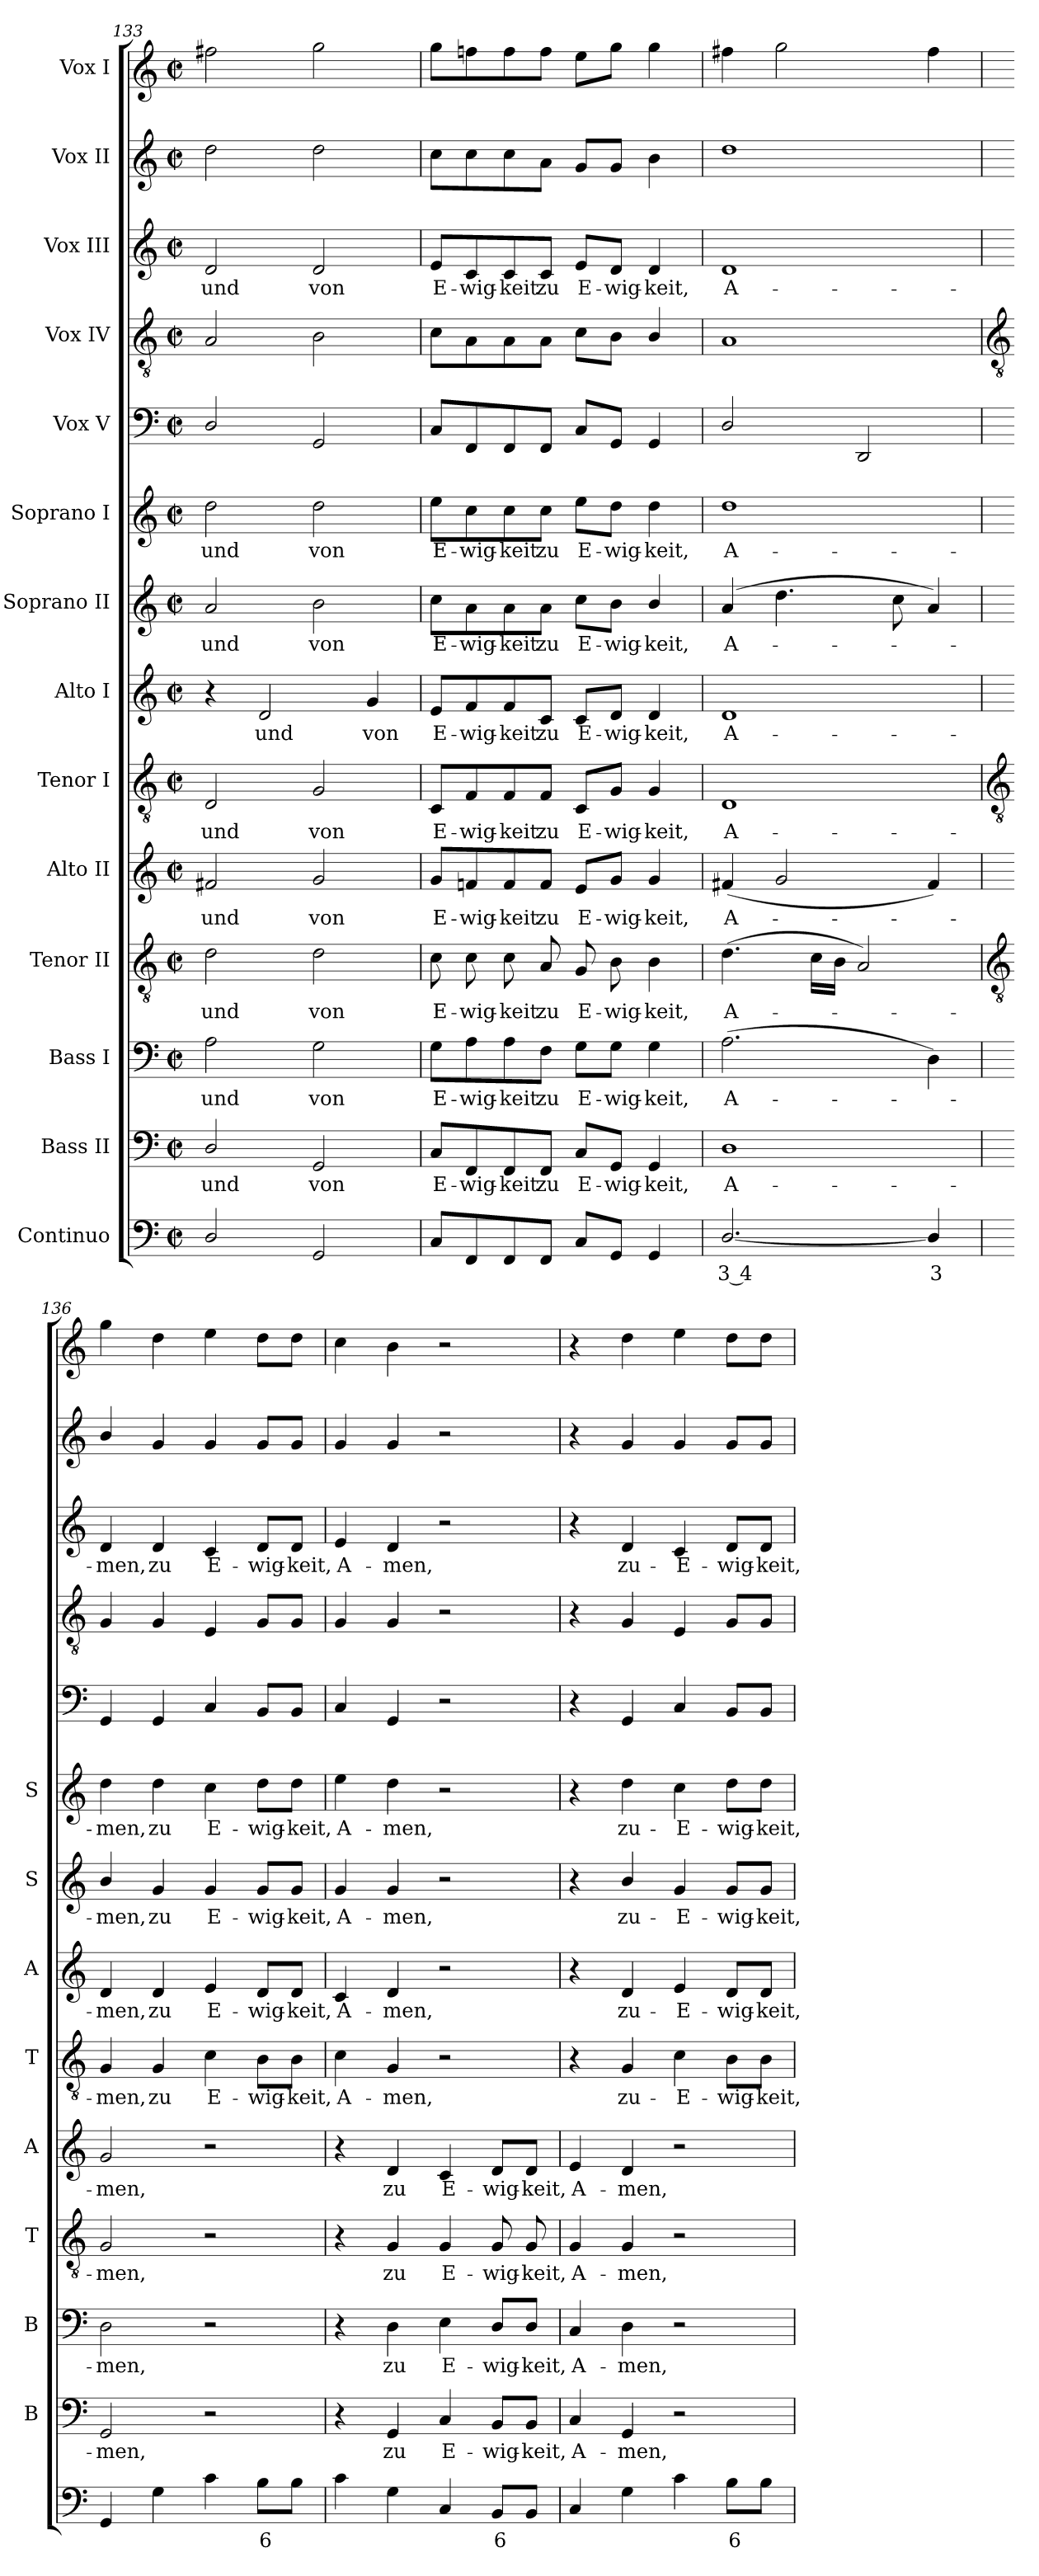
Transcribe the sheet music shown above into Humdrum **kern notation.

**kern	**text	**kern	**text	**kern	**text	**kern	**text	**kern	**text	**kern	**text	**kern	**text	**kern	**text	**kern	**text	**kern	**kern	**kern	**text	**kern	**kern
*part14	*part14	*part13	*part13	*part12	*part12	*part11	*part11	*part10	*part10	*part9	*part9	*part8	*part8	*part7	*part7	*part6	*part6	*part5	*part4	*part3	*part3	*part2	*part1
*staff14	*staff14	*staff13	*staff13	*staff12	*staff12	*staff11	*staff11	*staff10	*staff10	*staff9	*staff9	*staff8	*staff8	*staff7	*staff7	*staff6	*staff6	*staff5	*staff4	*staff3	*staff3	*staff2	*staff1
*I"Continuo	*	*I"Bass II	*	*I"Bass I	*	*I"Tenor II	*	*I"Alto II	*	*I"Tenor I	*	*I"Alto I	*	*I"Soprano II	*	*I"Soprano I	*	*I"Vox V	*I"Vox IV	*I"Vox III	*	*I"Vox II	*I"Vox I
*	*	*I'B	*	*I'B	*	*I'T	*	*I'A	*	*I'T	*	*I'A	*	*I'S	*	*I'S	*	*	*	*	*	*	*
*clefF4	*	*clefF4	*	*clefF4	*	*clefGv2	*	*clefG2	*	*clefGv2	*	*clefG2	*	*clefG2	*	*clefG2	*	*clefF4	*clefGv2	*clefG2	*	*clefG2	*clefG2
*k[]	*	*k[]	*	*k[]	*	*k[]	*	*k[]	*	*k[]	*	*k[]	*	*k[]	*	*k[]	*	*k[]	*k[]	*k[]	*	*k[]	*k[]
*C:	*	*C:	*	*C:	*	*C:	*	*C:	*	*C:	*	*C:	*	*C:	*	*C:	*	*C:	*C:	*C:	*	*C:	*C:
*M2/2	*	*M2/2	*	*M2/2	*	*M2/2	*	*M2/2	*	*M2/2	*	*M2/2	*	*M2/2	*	*M2/2	*	*M2/2	*M2/2	*M2/2	*	*M2/2	*M2/2
*met(c|)	*	*met(c|)	*	*met(c|)	*	*met(c|)	*	*met(c|)	*	*met(c|)	*	*met(c|)	*	*met(c|)	*	*met(c|)	*	*met(c|)	*met(c|)	*met(c|)	*	*met(c|)	*met(c|)
=133	=133	=133	=133	=133	=133	=133	=133	=133	=133	=133	=133	=133	=133	=133	=133	=133	=133	=133	=133	=133	=133	=133	=133
!	!	!	!LO:LY:b	!	!LO:LY:b	!	!LO:LY:b	!	!LO:LY:b	!	!LO:LY:b	!	!	!	!LO:LY:b	!	!LO:LY:b	!	!	!	!LO:LY:b	!	!
2D/	.	2D/	und	2A	und	2d	und	2f#X	und	2D	und	4r	.	2a	und	2dd	und	2D/	2A	2d	und	2dd	2ff#X
!	!	!	!	!	!	!	!	!	!	!	!	!	!LO:LY:b	!	!	!	!	!	!	!	!	!	!
.	.	.	.	.	.	.	.	.	.	.	.	2d	und	.	.	.	.	.	.	.	.	.	.
!	!	!	!LO:LY:b	!	!LO:LY:b	!	!LO:LY:b	!	!LO:LY:b	!	!LO:LY:b	!	!	!	!LO:LY:b	!	!LO:LY:b	!	!	!	!LO:LY:b	!	!
2GG	.	2GG	von	2G	von	2d	von	2g	von	2G	von	.	.	2b	von	2dd	von	2GG	2B	2d	von	2dd	2gg
!	!	!	!	!	!	!	!	!	!	!	!	!	!LO:LY:b	!	!	!	!	!	!	!	!	!	!
.	.	.	.	.	.	.	.	.	.	.	.	4g	von	.	.	.	.	.	.	.	.	.	.
=134	=134	=134	=134	=134	=134	=134	=134	=134	=134	=134	=134	=134	=134	=134	=134	=134	=134	=134	=134	=134	=134	=134	=134
!	!	!	!LO:LY:b	!	!LO:LY:b	!	!LO:LY:b	!	!LO:LY:b	!	!LO:LY:b	!	!LO:LY:b	!	!LO:LY:b	!	!LO:LY:b	!	!	!	!LO:LY:b	!	!
8CL	.	8C/L	E-	8G\L	E-	8c	E-	8g/L	E-	8C/L	E-	8e/L	E-	8cc\L	E-	8ee\L	E-	8CL	8cL	8e/L	E-	8ccL	8ggL
!	!	!	!LO:LY:b	!	!LO:LY:b	!	!LO:LY:b	!	!LO:LY:b	!	!LO:LY:b	!	!LO:LY:b	!	!LO:LY:b	!	!LO:LY:b	!	!	!	!LO:LY:b	!	!
8FF	.	8FF/	-wig-	8A\	-wig-	8c	-wig-	8fn/	-wig-	8F/	-wig-	8f/	-wig-	8a\	-wig-	8cc\	-wig-	8FF	8A	8c/	-wig-	8cc	8ffn
!	!	!	!LO:LY:b	!	!LO:LY:b	!	!LO:LY:b	!	!LO:LY:b	!	!LO:LY:b	!	!LO:LY:b	!	!LO:LY:b	!	!LO:LY:b	!	!	!	!LO:LY:b	!	!
8FF	.	8FF/	-keit	8A\	-keit	8c	-keit	8f/	-keit	8F/	-keit	8f/	-keit	8a\	-keit	8cc\	-keit	8FF	8A	8c/	-keit	8cc	8ff
!	!	!	!LO:LY:b	!	!LO:LY:b	!	!LO:LY:b	!	!LO:LY:b	!	!LO:LY:b	!	!LO:LY:b	!	!LO:LY:b	!	!LO:LY:b	!	!	!	!LO:LY:b	!	!
8FFJ	.	8FF/J	zu	8F\J	zu	8A	zu	8f/J	zu	8F/J	zu	8c/J	zu	8a\J	zu	8cc\J	zu	8FFJ	8AJ	8c/J	zu	8aJ	8ffJ
!	!	!	!LO:LY:b	!	!LO:LY:b	!	!LO:LY:b	!	!LO:LY:b	!	!LO:LY:b	!	!LO:LY:b	!	!LO:LY:b	!	!LO:LY:b	!	!	!	!LO:LY:b	!	!
8CL	.	8C/L	E-	8G\L	E-	8G	E-	8e/L	E-	8C/L	E-	8c/L	E-	8cc\L	E-	8ee\L	E-	8CL	8cL	8e/L	E-	8gL	8eeL
!	!	!	!LO:LY:b	!	!LO:LY:b	!	!LO:LY:b	!	!LO:LY:b	!	!LO:LY:b	!	!LO:LY:b	!	!LO:LY:b	!	!LO:LY:b	!	!	!	!LO:LY:b	!	!
8GGJ	.	8GG/J	-wig-	8G\J	-wig-	8B	-wig-	8g/J	-wig-	8G/J	-wig-	8d/J	-wig-	8b\J	-wig-	8dd\J	-wig-	8GGJ	8BJ	8d/J	-wig-	8gJ	8ggJ
!	!	!	!LO:LY:b	!	!LO:LY:b	!	!LO:LY:b	!	!LO:LY:b	!	!LO:LY:b	!	!LO:LY:b	!	!LO:LY:b	!	!LO:LY:b	!	!	!	!LO:LY:b	!	!
4GG	.	4GG	-keit,	4G	-keit,	4B	-keit,	4g	-keit,	4G	-keit,	4d	-keit,	4b/	-keit,	4dd	-keit,	4GG	4B/	4d	-keit,	4b	4gg
=135	=135	=135	=135	=135	=135	=135	=135	=135	=135	=135	=135	=135	=135	=135	=135	=135	=135	=135	=135	=135	=135	=135	=135
!	!LO:LY:b	!	!LO:LY:b	!	!LO:LY:b	!	!LO:LY:b	!	!LO:LY:b	!	!LO:LY:b	!	!LO:LY:b	!	!LO:LY:b	!	!LO:LY:b	!	!	!	!LO:LY:b	!	!
[2.D/	3 4	1D	A-	(>2.A	A-	(>4.d	A-	(<4f#X	A-	1D	A-	1d	A-	(>4a	A-	1dd	A-	2D/	1A	1d	A-	1dd	4ff#X
.	.	.	.	.	.	.	.	2g	.	.	.	.	.	4.dd	.	.	.	.	.	.	.	.	2gg
.	.	.	.	.	.	16cLL	.	.	.	.	.	.	.	.	.	.	.	.	.	.	.	.	.
.	.	.	.	.	.	16BJJ	.	.	.	.	.	.	.	.	.	.	.	.	.	.	.	.	.
.	.	.	.	.	.	2A)	.	.	.	.	.	.	.	.	.	.	.	2DD	.	.	.	.	.
.	.	.	.	.	.	.	.	.	.	.	.	.	.	8cc	.	.	.	.	.	.	.	.	.
!	!LO:LY:b	!	!	!	!	!	!	!	!	!	!	!	!	!	!	!	!	!	!	!	!	!	!
4D/]	3	.	.	4D)	.	.	.	4f#)	.	.	.	.	.	4a)	.	.	.	.	.	.	.	.	4ff#
!!LO:LB:g=z
=136	=136	=136	=136	=136	=136	=136	=136	=136	=136	=136	=136	=136	=136	=136	=136	=136	=136	=136	=136	=136	=136	=136	=136
*	*	*	*	*	*	*clefGv2	*	*	*	*clefGv2	*	*	*	*	*	*	*	*	*clefGv2	*	*	*	*
!	!	!	!LO:LY:b	!	!LO:LY:b	!	!LO:LY:b	!	!LO:LY:b	!	!LO:LY:b	!	!LO:LY:b	!	!LO:LY:b	!	!LO:LY:b	!	!	!	!LO:LY:b	!	!
4GG	.	2GG	-men,	2D	men,	2G	men,	2g	men,	4G	-men,	4d	-men,	4b/	men,	4dd	-men,	4GG	4G	4d	-men,	4b/	4gg
!	!	!	!	!	!	!	!	!	!	!	!LO:LY:b	!	!LO:LY:b	!	!LO:LY:b	!	!LO:LY:b	!	!	!	!LO:LY:b	!	!
4G	.	.	.	.	.	.	.	.	.	4G	zu	4d	zu	4g	zu	4dd	zu	4GG	4G	4d	zu	4g	4dd
!	!	!	!	!	!	!	!	!	!	!	!LO:LY:b	!	!LO:LY:b	!	!LO:LY:b	!	!LO:LY:b	!	!	!	!LO:LY:b	!	!
4c	.	2r	.	2r	.	2r	.	2r	.	4c	E-	4e	E-	4g	E-	4cc	E-	4C	4E	4c	E-	4g	4ee
!	!LO:LY:b	!	!	!	!	!	!	!	!	!	!LO:LY:b	!	!LO:LY:b	!	!LO:LY:b	!	!LO:LY:b	!	!	!	!LO:LY:b	!	!
8BL	6	.	.	.	.	.	.	.	.	8B\L	-wig-	8d/L	-wig-	8g/L	-wig-	8dd\L	-wig-	8BBL	8GL	8d/L	-wig-	8gL	8ddL
!	!	!	!	!	!	!	!	!	!	!	!LO:LY:b	!	!LO:LY:b	!	!LO:LY:b	!	!LO:LY:b	!	!	!	!LO:LY:b	!	!
8BJ	.	.	.	.	.	.	.	.	.	8B\J	-keit,	8d/J	-keit,	8g/J	-keit,	8dd\J	-keit,	8BBJ	8GJ	8d/J	-keit,	8gJ	8ddJ
=137	=137	=137	=137	=137	=137	=137	=137	=137	=137	=137	=137	=137	=137	=137	=137	=137	=137	=137	=137	=137	=137	=137	=137
!	!	!	!	!	!	!	!	!	!	!	!LO:LY:b	!	!LO:LY:b	!	!LO:LY:b	!	!LO:LY:b	!	!	!	!LO:LY:b	!	!
4c	.	4r	.	4r	.	4r	.	4r	.	4c	A-	4c	A-	4g	A-	4ee	A-	4C	4G	4e	A-	4g	4cc
!	!	!	!LO:LY:b	!	!LO:LY:b	!	!LO:LY:b	!	!LO:LY:b	!	!LO:LY:b	!	!LO:LY:b	!	!LO:LY:b	!	!LO:LY:b	!	!	!	!LO:LY:b	!	!
4G	.	4GG	zu	4D	zu	4G	zu	4d	zu	4G	-men,	4d	-men,	4g	-men,	4dd	-men,	4GG	4G	4d	-men,	4g	4b
!	!	!	!LO:LY:b	!	!LO:LY:b	!	!LO:LY:b	!	!LO:LY:b	!	!	!	!	!	!	!	!	!	!	!	!	!	!
4C	.	4C	E-	4E	E-	4G	E-	4c	E-	2r	.	2r	.	2r	.	2r	.	2r	2r	2r	.	2r	2r
!	!LO:LY:b	!	!LO:LY:b	!	!LO:LY:b	!	!LO:LY:b	!	!LO:LY:b	!	!	!	!	!	!	!	!	!	!	!	!	!	!
8BBL	6	8BB/L	-wig-	8D/L	-wig-	8G	-wig-	8d/L	-wig-	.	.	.	.	.	.	.	.	.	.	.	.	.	.
!	!	!	!LO:LY:b	!	!LO:LY:b	!	!LO:LY:b	!	!LO:LY:b	!	!	!	!	!	!	!	!	!	!	!	!	!	!
8BBJ	.	8BB/J	-keit,	8D/J	-keit,	8G	-keit,	8d/J	-keit,	.	.	.	.	.	.	.	.	.	.	.	.	.	.
=138	=138	=138	=138	=138	=138	=138	=138	=138	=138	=138	=138	=138	=138	=138	=138	=138	=138	=138	=138	=138	=138	=138	=138
!	!	!	!LO:LY:b	!	!LO:LY:b	!	!LO:LY:b	!	!LO:LY:b	!	!	!	!	!	!	!	!	!	!	!	!	!	!
4C	.	4C	A-	4C	A-	4G	A-	4e	A-	4r	.	4r	.	4r	.	4r	.	4r	4r	4r	.	4r	4r
!	!	!	!LO:LY:b	!	!LO:LY:b	!	!LO:LY:b	!	!LO:LY:b	!	!LO:LY:b	!	!LO:LY:b	!	!LO:LY:b	!	!LO:LY:b	!	!	!	!LO:LY:b	!	!
4G	.	4GG	-men,	4D	-men,	4G	-men,	4d	-men,	4G	zu-	4d	zu-	4b/	zu-	4dd	zu-	4GG	4G	4d	zu-	4g	4dd
!	!	!	!	!	!	!	!	!	!	!	!LO:LY:b	!	!LO:LY:b	!	!LO:LY:b	!	!LO:LY:b	!	!	!	!LO:LY:b	!	!
4c	.	2r	.	2r	.	2r	.	2r	.	4c	-E-	4e	-E-	4g	-E-	4cc	-E-	4C	4E	4c	-E-	4g	4ee
!	!LO:LY:b	!	!	!	!	!	!	!	!	!	!LO:LY:b	!	!LO:LY:b	!	!LO:LY:b	!	!LO:LY:b	!	!	!	!LO:LY:b	!	!
8BL	6	.	.	.	.	.	.	.	.	8B\L	-wig-	8d/L	-wig-	8g/L	-wig-	8dd\L	-wig-	8BBL	8GL	8d/L	-wig-	8gL	8ddL
!	!	!	!	!	!	!	!	!	!	!	!LO:LY:b	!	!LO:LY:b	!	!LO:LY:b	!	!LO:LY:b	!	!	!	!LO:LY:b	!	!
8BJ	.	.	.	.	.	.	.	.	.	8B\J	-keit,	8d/J	-keit,	8g/J	-keit,	8dd\J	-keit,	8BBJ	8GJ	8d/J	-keit,	8gJ	8ddJ
=	=	=	=	=	=	=	=	=	=	=	=	=	=	=	=	=	=	=	=	=	=	=	=
*-	*-	*-	*-	*-	*-	*-	*-	*-	*-	*-	*-	*-	*-	*-	*-	*-	*-	*-	*-	*-	*-	*-	*-
